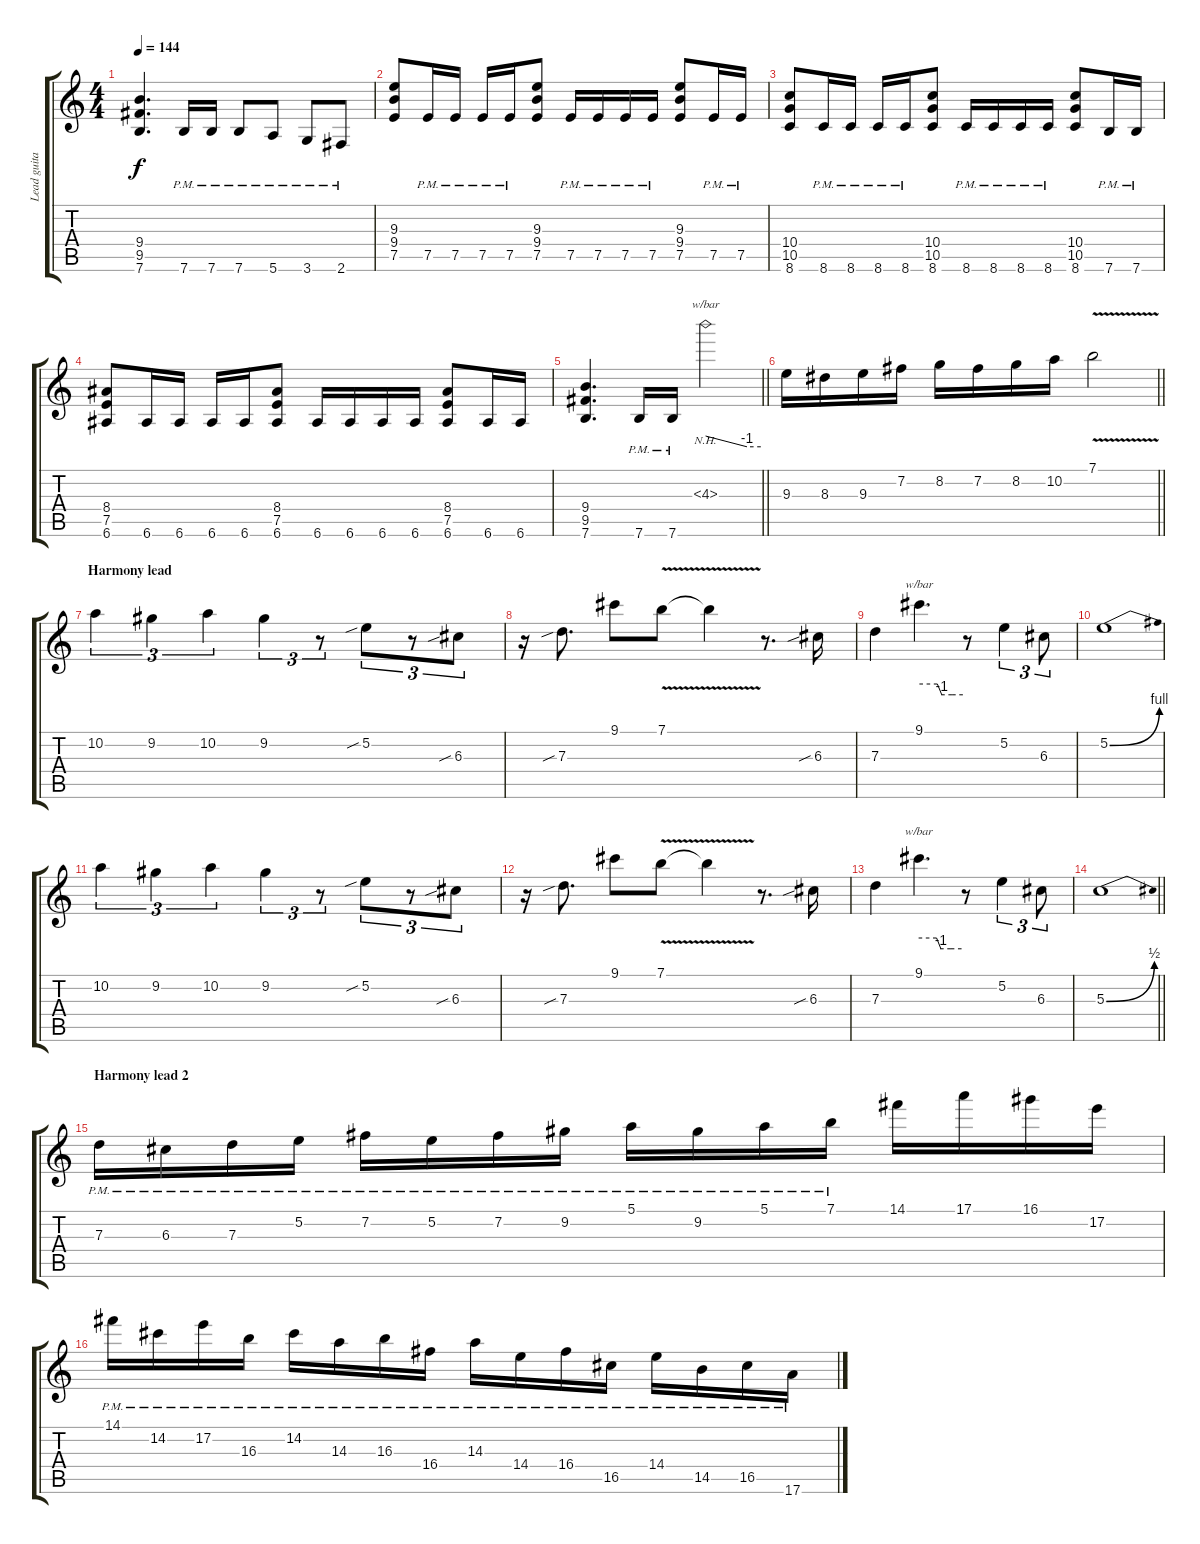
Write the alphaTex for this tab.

\track ("Lead guitar (single coil)" "Lead guita") {instrument overdrivenguitar}
\staff {score tabs}
\tuning (E4 B3 G3 D3 A2 E2) {hide}
\ts (4 4)
\tempo 144
\clef g2
\ks c
(9.4 9.5 7.6).4{d dy f} 7.6{pm}.16 7.6{pm}.16 7.6{pm}.8 5.6{pm}.8 3.6{pm}.8 2.6{pm}.8 |
(9.3 9.4 7.5).8 7.5{pm}.16 7.5{pm}.16 7.5{pm}.16 7.5{pm}.16 (9.3 9.4 7.5).8 7.5{pm}.16 7.5{pm}.16 7.5{pm}.16 7.5{pm}.16 (9.3 9.4 7.5).8 7.5{pm}.16 7.5{pm}.16 |
(10.4 10.5 8.6).8 8.6{pm}.16 8.6{pm}.16 8.6{pm}.16 8.6{pm}.16 (10.4 10.5 8.6).8 8.6{pm}.16 8.6{pm}.16 8.6{pm}.16 8.6{pm}.16 (10.4 10.5 8.6).8 7.6{pm}.16 7.6{pm}.16 |
(8.4 7.5 6.6).8 6.6.16 6.6.16 6.6.16 6.6.16 (8.4 7.5 6.6).8 6.6.16 6.6.16 6.6.16 6.6.16 (8.4 7.5 6.6).8 6.6.16 6.6.16 |
\barLineRight lightlight
(9.4 9.5 7.6).4{d} 7.6{pm}.16 7.6{pm}.16 4.3{nh}.2{tbe (custom default 0 0 45 -4 60 -4)} |
\barLineRight lightlight
9.3.16 8.3.16 9.3.16 7.2.16 8.2.16 7.2.16 8.2.16 10.2.16 7.1{v}.2 |
\section ("" "Harmony lead")
10.2.4{tu (3 2)} 9.2.4{tu (3 2)} 10.2.4{tu (3 2)} 9.2.4{tu (3 2)} r.8{tu (3 2)} 5.2{sib}.8{tu (3 2)} r.8{tu (3 2)} 6.3{sib}.8{tu (3 2)} |
r.16 7.3{sib}.8{d} 9.1.8 7.1{v}.8 7.1{t}.4 r.8{d} 6.3{sib}.16 |
7.3.4 9.1.4{d tbe (custom default 0 0 25 0 31 -4 45 -4 60 -4)} r.8 5.2.4{tu (3 2)} 6.3.8{tu (3 2)} |
5.2{be (bend 0 0 60 4)}.1 |
10.2.4{tu (3 2)} 9.2.4{tu (3 2)} 10.2.4{tu (3 2)} 9.2.4{tu (3 2)} r.8{tu (3 2)} 5.2{sib}.8{tu (3 2)} r.8{tu (3 2)} 6.3{sib}.8{tu (3 2)} |
r.16 7.3{sib}.8{d} 9.1.8 7.1{v}.8 7.1{t}.4 r.8{d} 6.3{sib}.16 |
7.3.4 9.1.4{d tbe (custom default 0 0 25 0 31 -4 45 -4 60 -4)} r.8 5.2.4{tu (3 2)} 6.3.8{tu (3 2)} |
\barLineRight lightlight
5.3{be (bend 0 0 60 2)}.1 |
\section ("" "Harmony lead 2")
7.3{pm}.16 6.3{pm}.16 7.3{pm}.16 5.2{pm}.16 7.2{pm}.16 5.2{pm}.16 7.2{pm}.16 9.2{pm}.16 5.1{pm}.16 9.2{pm}.16 5.1{pm}.16 7.1{pm}.16 14.1.16 17.1.16 16.1.16 17.2.16 |
14.1{pm}.16 14.2{pm}.16 17.2{pm}.16 16.3{pm}.16 14.2{pm}.16 14.3{pm}.16 16.3{pm}.16 16.4{pm}.16 14.3{pm}.16 14.4{pm}.16 16.4{pm}.16 16.5{pm}.16 14.4{pm}.16 14.5{pm}.16 16.5{pm}.16 17.6{pm}.16
